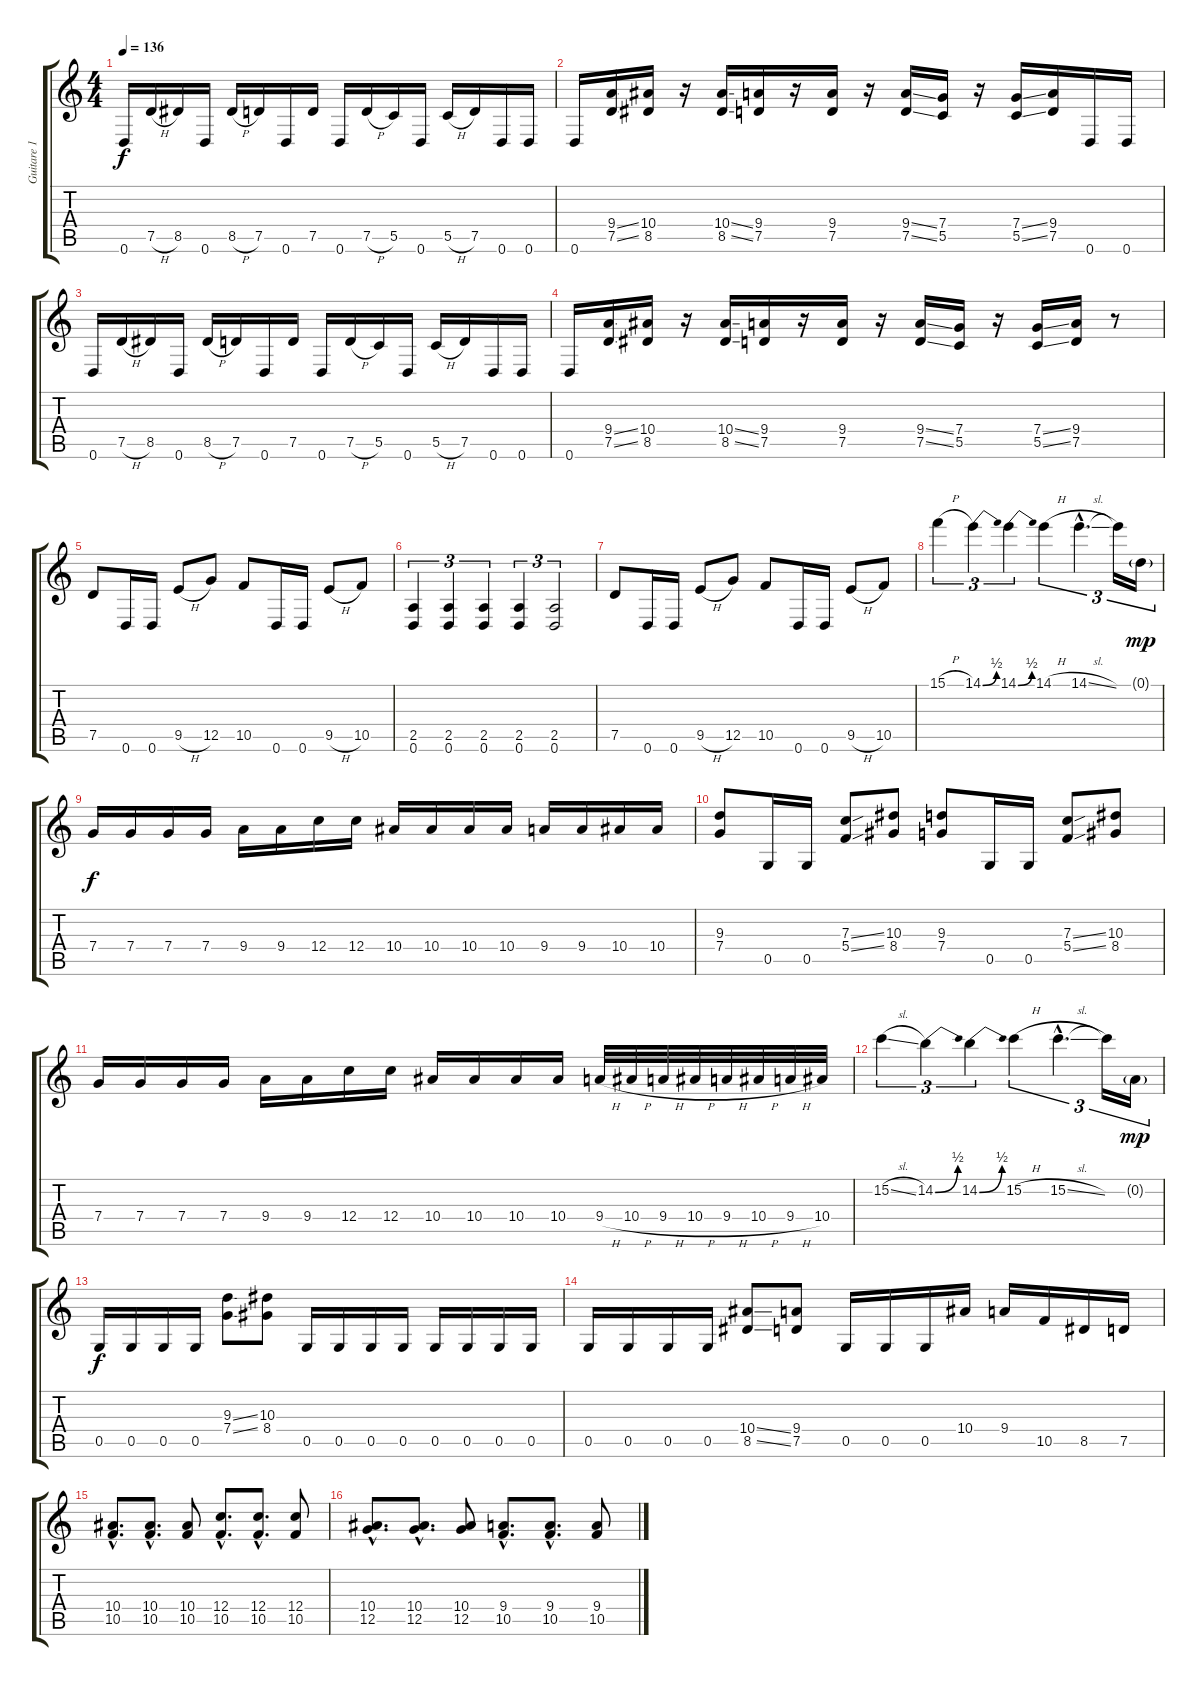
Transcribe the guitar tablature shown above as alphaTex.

\track ("Guitare 1" "Guitare 1") {instrument distortionguitar}
\staff {score tabs}
\tuning (D4 A3 F3 C3 G2 D2) {hide}
\ts (4 4)
\tempo 136
\clef g2
\ks c
0.6.16{dy f} 7.5{h}.16 8.5.16 0.6.16 8.5{h}.16 7.5.16 0.6.16 7.5.16 0.6.16 7.5{h}.16 5.5.16 0.6.16 5.5{h}.16 7.5.16 0.6.16 0.6.16 |
0.6.16 (9.4{ss} 7.5{ss}).16 (10.4 8.5).16 r.16 (10.4{ss} 8.5{ss}).16 (9.4 7.5).16 r.16 (9.4 7.5).16 r.16 (9.4{ss} 7.5{ss}).16 (7.4 5.5).16 r.16 (7.4{ss} 5.5{ss}).16 (9.4 7.5).16 0.6.16 0.6.16 |
0.6.16 7.5{h}.16 8.5.16 0.6.16 8.5{h}.16 7.5.16 0.6.16 7.5.16 0.6.16 7.5{h}.16 5.5.16 0.6.16 5.5{h}.16 7.5.16 0.6.16 0.6.16 |
0.6.16 (9.4{ss} 7.5{ss}).16 (10.4 8.5).16 r.16 (10.4{ss} 8.5{ss}).16 (9.4 7.5).16 r.16 (9.4 7.5).16 r.16 (9.4{ss} 7.5{ss}).16 (7.4 5.5).16 r.16 (7.4{ss} 5.5{ss}).16 (9.4 7.5).16 r.8 |
7.5.8 0.6.16 0.6.16 9.5{h}.8 12.5.8 10.5.8 0.6.16 0.6.16 9.5{h}.8 10.5.8 |
(2.5 0.6).4{tu (3 2)} (2.5 0.6).4{tu (3 2)} (2.5 0.6).4{tu (3 2)} (2.5 0.6).4{tu (3 2)} (2.5 0.6).2{tu (3 2)} |
7.5.8 0.6.16 0.6.16 9.5{h}.8 12.5.8 10.5.8 0.6.16 0.6.16 9.5{h}.8 10.5.8 |
15.1{h}.4{tu (3 2)} 14.1{be (bend 0 0 60 2)}.4{tu (3 2)} 14.1{be (bend 0 0 60 2)}.4{tu (3 2)} 14.1{h}.4{tu (3 2)} 14.1{sl hac}.4{d tu (3 2)} 14.1{t}.16{tu (3 2)} 0.1{g}.16{tu (3 2) dy mp} |
7.4.16{dy f} 7.4.16 7.4.16 7.4.16 9.4.16 9.4.16 12.4.16 12.4.16 10.4.16 10.4.16 10.4.16 10.4.16 9.4.16 9.4.16 10.4.16 10.4.16 |
(9.3 7.4).8 0.5.16 0.5.16 (7.3{ss} 5.4{ss}).8 (10.3 8.4).8 (9.3 7.4).8 0.5.16 0.5.16 (7.3{ss} 5.4{ss}).8 (10.3 8.4).8 |
7.4.16 7.4.16 7.4.16 7.4.16 9.4.16 9.4.16 12.4.16 12.4.16 10.4.16 10.4.16 10.4.16 10.4.16 9.4{h}.32 10.4{h}.32 9.4{h}.32 10.4{h}.32 9.4{h}.32 10.4{h}.32 9.4{h}.32 10.4.32 |
15.2{sl}.4{tu (3 2)} 14.2{be (bend 0 0 60 2)}.4{tu (3 2)} 14.2{be (bend 0 0 60 2)}.4{tu (3 2)} 15.2{h}.4{tu (3 2)} 15.2{sl hac}.4{d tu (3 2)} 15.2{t}.16{tu (3 2)} 0.2{g}.16{tu (3 2) dy mp} |
0.5.16{dy f} 0.5.16 0.5.16 0.5.16 (9.3{ss} 7.4{ss}).8 (10.3 8.4).8 0.5.16 0.5.16 0.5.16 0.5.16 0.5.16 0.5.16 0.5.16 0.5.16 |
0.5.16 0.5.16 0.5.16 0.5.16 (10.4{ss} 8.5{ss}).8 (9.4 7.5).8 0.5.16 0.5.16 0.5.16 10.4.16 9.4.16 10.5.16 8.5.16 7.5.16 |
(10.4{hac} 10.5{hac}).8{d} (10.4{hac} 10.5{hac}).8{d} (10.4 10.5).8 (12.4{hac} 10.5{hac}).8{d} (12.4{hac} 10.5{hac}).8{d} (12.4 10.5).8 |
(10.4{hac} 12.5{hac}).8{d} (10.4{hac} 12.5{hac}).8{d} (10.4 12.5).8 (9.4{hac} 10.5{hac}).8{d} (9.4{hac} 10.5{hac}).8{d} (9.4 10.5).8
